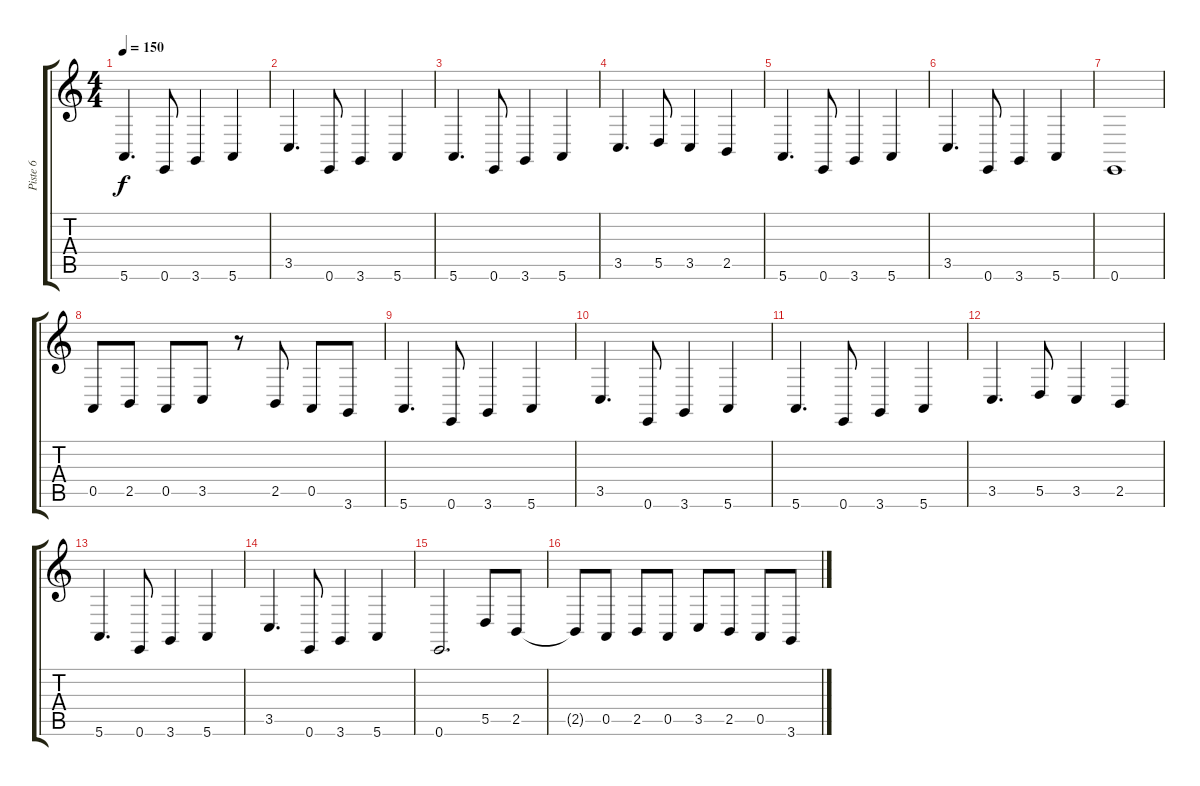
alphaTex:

\track ("Piste 6" "Piste 6") {instrument lead1square}
\staff {score tabs}
\tuning (E4 B3 G3 D3 A2 E2) {hide}
\ts (4 4)
\tempo 150
\clef g2
\ks c
5.6.4{d dy f} 0.6.8 3.6.4 5.6.4 |
3.5.4{d} 0.6.8 3.6.4 5.6.4 |
5.6.4{d} 0.6.8 3.6.4 5.6.4 |
3.5.4{d} 5.5.8 3.5.4 2.5.4 |
5.6.4{d} 0.6.8 3.6.4 5.6.4 |
3.5.4{d} 0.6.8 3.6.4 5.6.4 |
0.6.1 |
0.5.8 2.5.8 0.5.8 3.5.8 r.8 2.5.8 0.5.8 3.6.8 |
5.6.4{d} 0.6.8 3.6.4 5.6.4 |
3.5.4{d} 0.6.8 3.6.4 5.6.4 |
5.6.4{d} 0.6.8 3.6.4 5.6.4 |
3.5.4{d} 5.5.8 3.5.4 2.5.4 |
5.6.4{d} 0.6.8 3.6.4 5.6.4 |
3.5.4{d} 0.6.8 3.6.4 5.6.4 |
0.6.2{d} 5.5.8 2.5.8 |
2.5{t}.8 0.5.8 2.5.8 0.5.8 3.5.8 2.5.8 0.5.8 3.6.8
